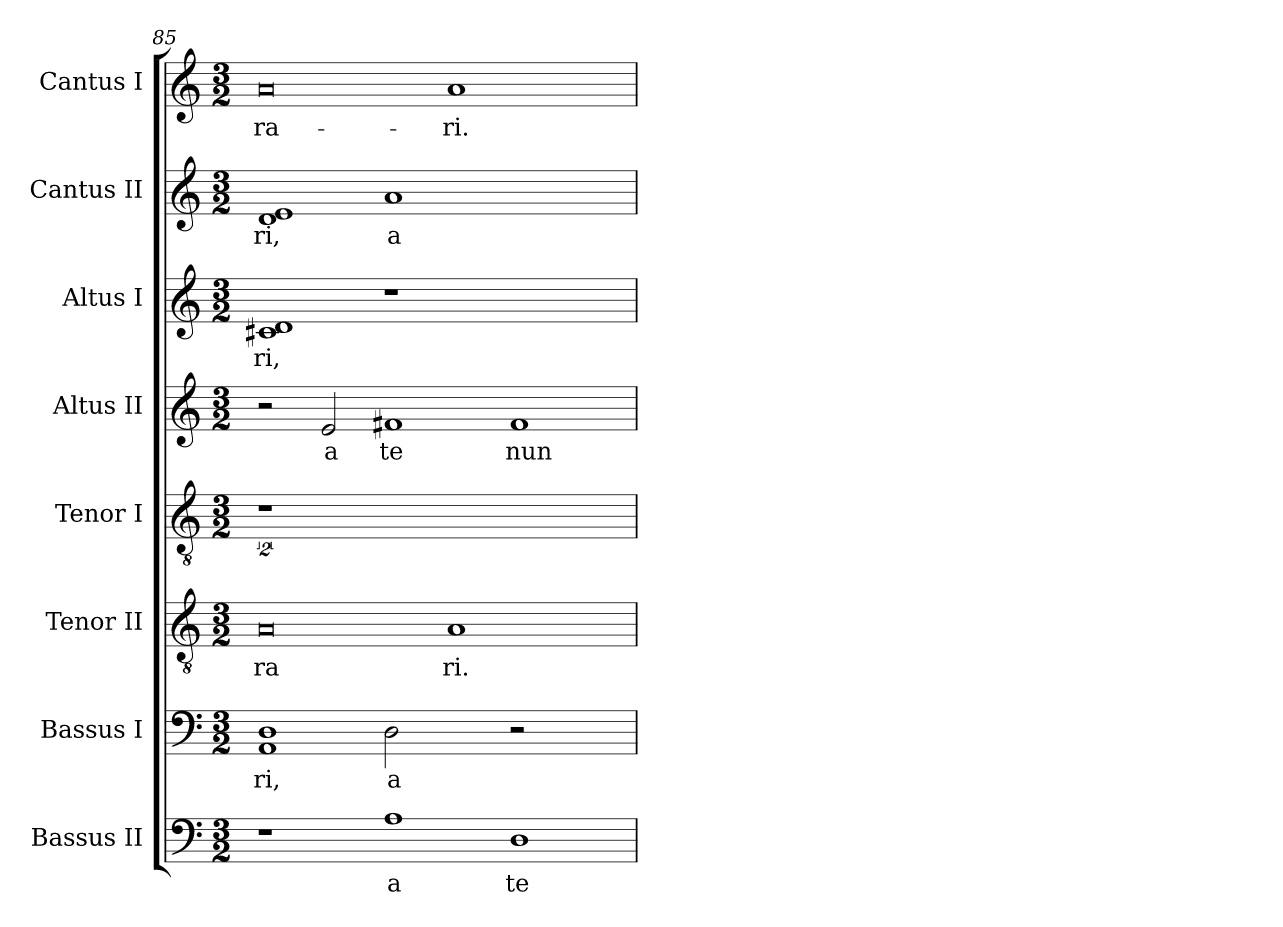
**kern	**text	**kern	**text	**kern	**text	**kern	**kern	**text	**kern	**text	**kern	**text	**kern	**text
*part8	*part8	*part7	*part7	*part6	*part6	*part5	*part4	*part4	*part3	*part3	*part2	*part2	*part1	*part1
*staff8	*staff8	*staff7	*staff7	*staff6	*staff6	*staff5	*staff4	*staff4	*staff3	*staff3	*staff2	*staff2	*staff1	*staff1
*I"Bassus II	*	*I"Bassus I	*	*I"Tenor II	*	*I"Tenor I	*I"Altus II	*	*I"Altus I	*	*I"Cantus II	*	*I"Cantus I	*
*I'B II	*	*I'B I	*	*I'T II	*	*I'T I	*I'A II	*	*I'A I	*	*I'C II	*	*I'C I	*
*clefF4	*	*clefF4	*	*clefGv2	*	*clefGv2	*clefG2	*	*clefG2	*	*clefG2	*	*clefG2	*
*	*	*k[]	*	*	*	*	*k[]	*	*k[]	*	*	*	*	*
*	*	*C:	*	*	*	*	*C:	*	*C:	*	*	*	*	*
*M3/2	*	*M3/2	*	*M3/2	*	*M3/2	*M3/2	*	*M3/2	*	*M3/2	*	*M3/2	*
=85	=85	=85	=85	=85	=85	=85	=85	=85	=85	=85	=85	=85	=85	=85
!	!	!	!LO:LY:b:cj	!LO:N:vis=0	!LO:LY:b:cj	!	!	!	!	!LO:LY:b:cj	!	!LO:LY:b:cj	!LO:N:vis=0	!LO:LY:b:cj
1r	.	1AA 1D	ri,	1.A	ra	2%5r	2r	.	1c#X 1d	ri,	1e 1d	ri,	1.a	-ra-
!	!	!	!	!	!	!	!	!LO:LY:b:cj	!	!	!	!	!	!
.	.	.	.	.	.	.	2e/	a	.	.	.	.	.	.
!	!LO:LY:b:cj	!	!LO:LY:b:cj	!	!	!	!	!LO:LY:b:cj	!LO:N:vis=1	!	!	!LO:LY:b:cj	!	!
1A	a	2D\	a	.	.	.	1f#X	te	1.r	.	1a	a	.	.
!	!	!	!	!	!LO:LY:b:cj	!	!	!	!	!	!	!	!	!LO:LY:b:cj
.	.	2ryy	.	1A	ri.	.	.	.	.	.	.	.	1a	-ri.
!	!LO:LY:b:cj	!	!	!	!	!	!	!LO:LY:b:cj	!	!	!	!	!	!
1D	te	2r	.	.	.	.	1f#	nun	.	.	1ryy	.	.	.
.	.	2ryy	.	2ryy	.	2ryy	.	.	2ryy	.	.	.	2ryy	.
=	=	=	=	=	=	=	=	=	=	=	=	=	=	=
*-	*-	*-	*-	*-	*-	*-	*-	*-	*-	*-	*-	*-	*-	*-
